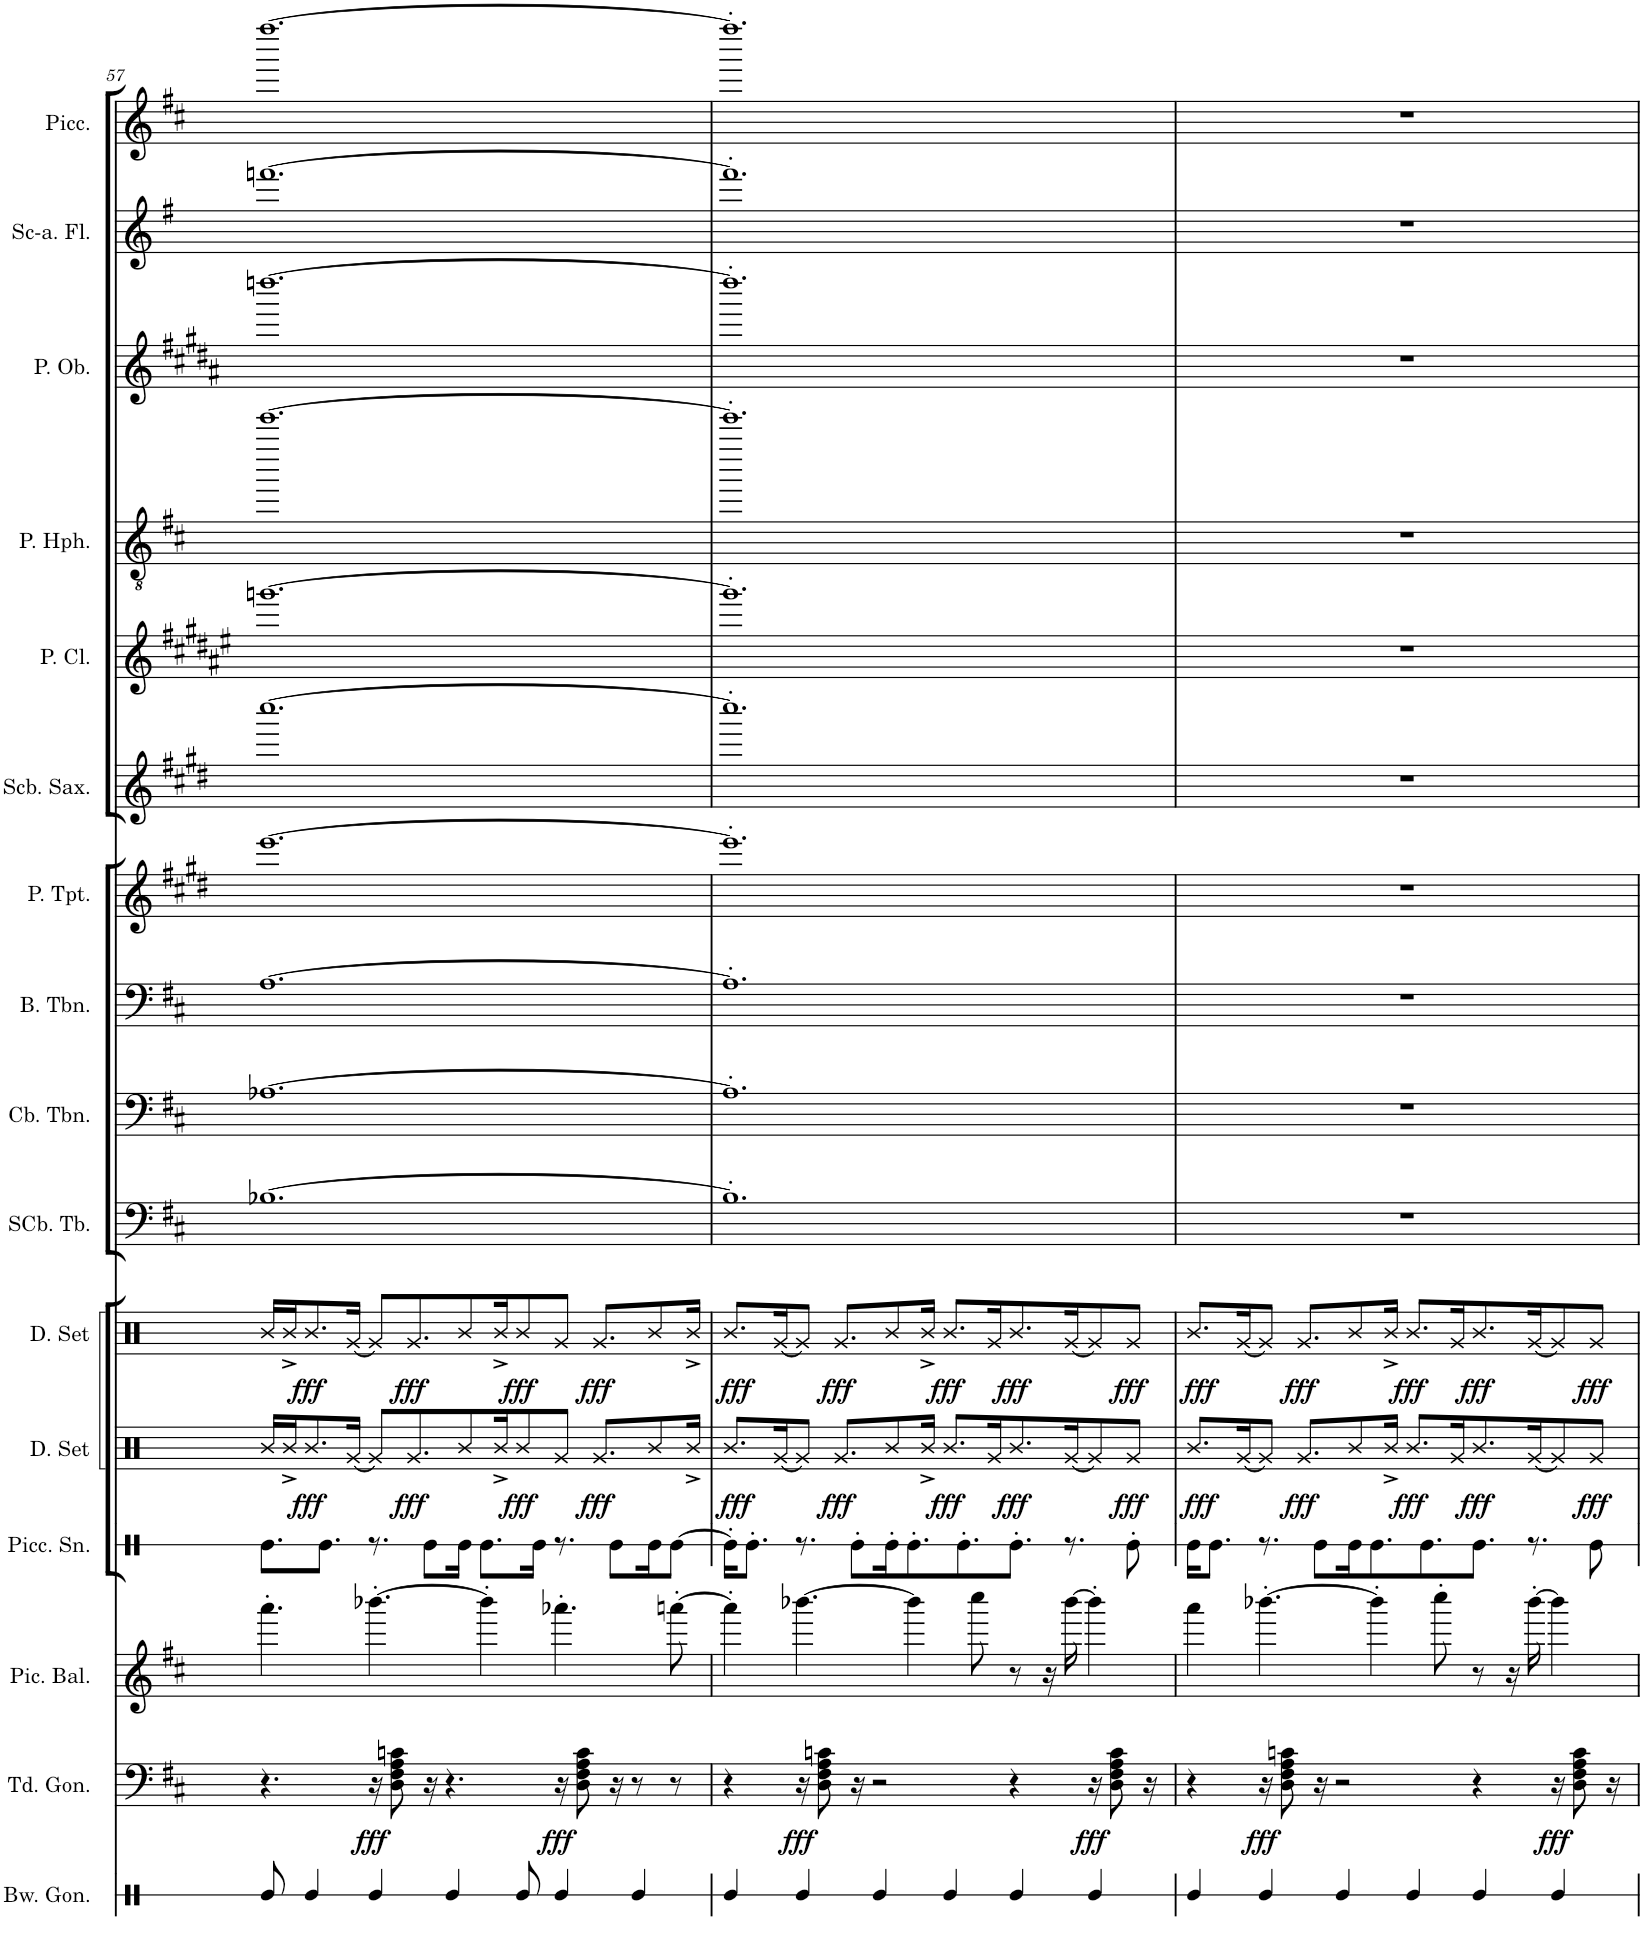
**kern	**kern	**dynam	**kern	**kern	**kern	**dynam	**kern	**dynam	**kern	**kern	**kern	**kern	**kern	**kern	**kern	**kern	**kern	**kern
*part16	*part15	*part15	*part14	*part13	*part12	*part12	*part11	*part11	*part10	*part9	*part8	*part7	*part6	*part5	*part4	*part3	*part2	*part1
*staff16	*staff15	*staff15	*staff14	*staff13	*staff12	*staff12	*staff11	*staff11	*staff10	*staff9	*staff8	*staff7	*staff6	*staff5	*staff4	*staff3	*staff2	*staff1
*I"Bowl Gongs	*I"Tuned Gongs	*	*I"Piccolo Balalaika	*I"Piccolo Snare	*I"Drumset	*	*I"Drumset	*	*I"Sub-Contrabass Tuba	*I"Contrabass Trombone	*I"Bass Trombone	*I"Piccolo Trumpet	*I"Subcontrabass Saxophone	*I"Piccolo Clarinet	*I"Piccolo Heckelphone	*I"Piccolo Oboe	*I"Sub Contra-alto Flute	*I"Piccolo
*I'Bw. Gon.	*I'Td. Gon.	*	*I'Pic. Bal.	*I'Picc. Sn.	*I'D. Set	*	*I'D. Set	*	*I'SCb. Tb.	*I'Cb. Tbn.	*I'B. Tbn.	*I'P. Tpt.	*I'Scb. Sax.	*I'P. Cl.	*I'P. Hph.	*I'P. Ob.	*I'Sc-a. Fl.	*I'Picc.
!!LO:PB:g=z
*clefX	*clefF4	*	*clefG2	*clefX	*clefX	*	*clefX	*	*clefF4	*clefF4	*clefF4	*clefG2	*clefG2	*clefG2	*clefGv2	*clefG2	*clefG2	*clefG2
*	*	*	*	*	*	*	*	*	*	*	*	*Trd-6c-10	*Trd22c38	*Trd-5c-8	*	*Trd-2c-3	*Trd17c29	*Trd-7c-12
*k[]	*k[f#c#]	*	*k[f#c#]	*k[]	*k[]	*	*k[]	*	*k[f#c#]	*k[f#c#]	*k[f#c#]	*k[f#c#g#d#]	*k[f#c#g#d#]	*k[f#c#g#d#a#e#]	*k[f#c#]	*k[f#c#g#d#a#]	*k[f#]	*k[f#c#]
*M12/8	*M12/8	*	*M12/8	*M12/8	*M12/8	*	*M12/8	*	*M12/8	*M12/8	*M12/8	*M12/8	*M12/8	*M12/8	*M12/8	*M12/8	*M12/8	*M12/8
=57	=57	=57	=57	=57	=57	=57	=57	=57	=57	=57	=57	=57	=57	=57	=57	=57	=57	=57
8Re/	4.r	.	4.aaa'\	8.Re\L	16R/LL	.	16R/LL	.	[1.B-X	[1.A-X	[1.A	[1.eee	[1.cccc#	[1.gggn	[1.eeee	[1.ddddn	[1.fffn	[1.ffff#
.	.	.	.	.	16R^/J	.	16R^/J	.	.	.	.	.	.	.	.	.	.	.
!	!	!	!	!	!	!LO:DY:b	!	!LO:DY:b	!	!	!	!	!	!	!	!	!	!
4Re/	.	.	.	.	8.R/	fff	8.R/	fff	.	.	.	.	.	.	.	.	.	.
.	.	.	.	8.Re\J	.	.	.	.	.	.	.	.	.	.	.	.	.	.
.	.	.	.	.	[16Rg/Jk	.	[16Rg/Jk	.	.	.	.	.	.	.	.	.	.	.
!	!	!LO:DY:b	!	!	!	!	!	!	!	!	!	!	!	!	!	!	!	!
4Re/	16r	fff	[4.bbb-X'\	8.r	8Rg/L]	.	8Rg/L]	.	.	.	.	.	.	.	.	.	.	.
.	8D\ 8F#\ 8A\ 8cn\	.	.	.	.	.	.	.	.	.	.	.	.	.	.	.	.	.
!	!	!	!	!	!	!LO:DY:b	!	!LO:DY:b	!	!	!	!	!	!	!	!	!	!
.	.	.	.	.	8.Rg/	fff	8.Rg/	fff	.	.	.	.	.	.	.	.	.	.
.	16r	.	.	8Re\L	.	.	.	.	.	.	.	.	.	.	.	.	.	.
4Re/	4.r	.	.	.	.	.	.	.	.	.	.	.	.	.	.	.	.	.
.	.	.	.	16Re\Jk	8R/	.	8R/	.	.	.	.	.	.	.	.	.	.	.
.	.	.	4bbb-'\]	8.Re\L	.	.	.	.	.	.	.	.	.	.	.	.	.	.
.	.	.	.	.	16R^/K	.	16R^/K	.	.	.	.	.	.	.	.	.	.	.
!	!	!	!	!	!	!LO:DY:b	!	!LO:DY:b	!	!	!	!	!	!	!	!	!	!
8Re/	.	.	.	.	8R/	fff	8R/	fff	.	.	.	.	.	.	.	.	.	.
.	.	.	.	16Re\Jk	.	.	.	.	.	.	.	.	.	.	.	.	.	.
!	!	!LO:DY:b	!	!	!	!	!	!	!	!	!	!	!	!	!	!	!	!
4Re/	16r	fff	4.aaa-X'\	8.r	8Rg/J	.	8Rg/J	.	.	.	.	.	.	.	.	.	.	.
.	8D\ 8F#\ 8A\ 8c\	.	.	.	.	.	.	.	.	.	.	.	.	.	.	.	.	.
!	!	!	!	!	!	!LO:DY:b	!	!LO:DY:b	!	!	!	!	!	!	!	!	!	!
.	.	.	.	.	8.Rg/L	fff	8.Rg/L	fff	.	.	.	.	.	.	.	.	.	.
.	16r	.	.	8Re\L	.	.	.	.	.	.	.	.	.	.	.	.	.	.
4Re/	8r	.	.	.	.	.	.	.	.	.	.	.	.	.	.	.	.	.
.	.	.	.	16Re\K	8R/	.	8R/	.	.	.	.	.	.	.	.	.	.	.
.	8r	.	[8aaan'\	[8Re\J	.	.	.	.	.	.	.	.	.	.	.	.	.	.
.	.	.	.	.	16R^/Jk	.	16R^/Jk	.	.	.	.	.	.	.	.	.	.	.
=58	=58	=58	=58	=58	=58	=58	=58	=58	=58	=58	=58	=58	=58	=58	=58	=58	=58	=58
!	!	!	!	!	!	!LO:DY:b	!	!LO:DY:b	!	!	!	!	!	!	!	!	!	!
4Re/	4r	.	4aaa'\]	16Re'\KL]	8.R/L	fff	8.R/L	fff	1.B-']	1.A-']	1.A']	1.eee']	1.cccc#']	1.ggg']	1.eeee']	1.dddd']	1.fff']	1.ffff#']
.	.	.	.	8.Re'\J	.	.	.	.	.	.	.	.	.	.	.	.	.	.
.	.	.	.	.	[16Rg/K	.	[16Rg/K	.	.	.	.	.	.	.	.	.	.	.
!	!	!LO:DY:b	!	!	!	!	!	!	!	!	!	!	!	!	!	!	!	!
4Re/	16r	fff	[4.bbb-X\	8.r	8Rg/J]	.	8Rg/J]	.	.	.	.	.	.	.	.	.	.	.
.	8D\ 8F#\ 8A\ 8cn\	.	.	.	.	.	.	.	.	.	.	.	.	.	.	.	.	.
!	!	!	!	!	!	!LO:DY:b	!	!LO:DY:b	!	!	!	!	!	!	!	!	!	!
.	.	.	.	.	8.Rg/L	fff	8.Rg/L	fff	.	.	.	.	.	.	.	.	.	.
.	16r	.	.	8Re'\L	.	.	.	.	.	.	.	.	.	.	.	.	.	.
4Re/	2r	.	.	.	.	.	.	.	.	.	.	.	.	.	.	.	.	.
.	.	.	.	16Re'\K	8R/	.	8R/	.	.	.	.	.	.	.	.	.	.	.
.	.	.	4bbb-\]	8.Re'\	.	.	.	.	.	.	.	.	.	.	.	.	.	.
.	.	.	.	.	16R^/Jk	.	16R^/Jk	.	.	.	.	.	.	.	.	.	.	.
!	!	!	!	!	!	!LO:DY:b	!	!LO:DY:b	!	!	!	!	!	!	!	!	!	!
4Re/	.	.	.	.	8.R/L	fff	8.R/L	fff	.	.	.	.	.	.	.	.	.	.
.	.	.	.	8.Re'\	.	.	.	.	.	.	.	.	.	.	.	.	.	.
.	.	.	8cccc#\	.	.	.	.	.	.	.	.	.	.	.	.	.	.	.
.	.	.	.	.	16Rg/K	.	16Rg/K	.	.	.	.	.	.	.	.	.	.	.
!	!	!	!	!	!	!LO:DY:b	!	!LO:DY:b	!	!	!	!	!	!	!	!	!	!
4Re/	4r	.	8r	8.Re'\J	8.R/	fff	8.R/	fff	.	.	.	.	.	.	.	.	.	.
.	.	.	16r	.	.	.	.	.	.	.	.	.	.	.	.	.	.	.
.	.	.	[16bbb-\	8.r	[16Rg/K	.	[16Rg/K	.	.	.	.	.	.	.	.	.	.	.
!	!	!LO:DY:b	!	!	!	!	!	!	!	!	!	!	!	!	!	!	!	!
4Re/	16r	fff	4bbb-'\]	.	8Rg/]	.	8Rg/]	.	.	.	.	.	.	.	.	.	.	.
.	8D\ 8F#\ 8A\ 8c\	.	.	.	.	.	.	.	.	.	.	.	.	.	.	.	.	.
!	!	!	!	!	!	!LO:DY:b	!	!LO:DY:b	!	!	!	!	!	!	!	!	!	!
.	.	.	.	8Re'\	8Rg/J	fff	8Rg/J	fff	.	.	.	.	.	.	.	.	.	.
.	16r	.	.	.	.	.	.	.	.	.	.	.	.	.	.	.	.	.
=59	=59	=59	=59	=59	=59	=59	=59	=59	=59	=59	=59	=59	=59	=59	=59	=59	=59	=59
!	!	!	!	!	!	!LO:DY:b	!	!LO:DY:b	!	!	!	!	!	!	!	!	!	!
4Re/	4r	.	4aaa\	16Re\KL	8.R/L	fff	8.R/L	fff	1.r	1.r	1.r	1.r	1.r	1.r	1.r	1.r	1.r	1.r
.	.	.	.	8.Re\J	.	.	.	.	.	.	.	.	.	.	.	.	.	.
.	.	.	.	.	[16Rg/K	.	[16Rg/K	.	.	.	.	.	.	.	.	.	.	.
!	!	!LO:DY:b	!	!	!	!	!	!	!	!	!	!	!	!	!	!	!	!
4Re/	16r	fff	[4.bbb-X'\	8.r	8Rg/J]	.	8Rg/J]	.	.	.	.	.	.	.	.	.	.	.
.	8D\ 8F#\ 8A\ 8cn\	.	.	.	.	.	.	.	.	.	.	.	.	.	.	.	.	.
!	!	!	!	!	!	!LO:DY:b	!	!LO:DY:b	!	!	!	!	!	!	!	!	!	!
.	.	.	.	.	8.Rg/L	fff	8.Rg/L	fff	.	.	.	.	.	.	.	.	.	.
.	16r	.	.	8Re\L	.	.	.	.	.	.	.	.	.	.	.	.	.	.
4Re/	2r	.	.	.	.	.	.	.	.	.	.	.	.	.	.	.	.	.
.	.	.	.	16Re\K	8R/	.	8R/	.	.	.	.	.	.	.	.	.	.	.
.	.	.	4bbb-'\]	8.Re\	.	.	.	.	.	.	.	.	.	.	.	.	.	.
.	.	.	.	.	16R^/Jk	.	16R^/Jk	.	.	.	.	.	.	.	.	.	.	.
!	!	!	!	!	!	!LO:DY:b	!	!LO:DY:b	!	!	!	!	!	!	!	!	!	!
4Re/	.	.	.	.	8.R/L	fff	8.R/L	fff	.	.	.	.	.	.	.	.	.	.
.	.	.	.	8.Re\	.	.	.	.	.	.	.	.	.	.	.	.	.	.
.	.	.	8cccc#'\	.	.	.	.	.	.	.	.	.	.	.	.	.	.	.
.	.	.	.	.	16Rg/K	.	16Rg/K	.	.	.	.	.	.	.	.	.	.	.
!	!	!	!	!	!	!LO:DY:b	!	!LO:DY:b	!	!	!	!	!	!	!	!	!	!
4Re/	4r	.	8r	8.Re\J	8.R/	fff	8.R/	fff	.	.	.	.	.	.	.	.	.	.
.	.	.	16r	.	.	.	.	.	.	.	.	.	.	.	.	.	.	.
.	.	.	[16bbb-'\	8.r	[16Rg/K	.	[16Rg/K	.	.	.	.	.	.	.	.	.	.	.
!	!	!LO:DY:b	!	!	!	!	!	!	!	!	!	!	!	!	!	!	!	!
4Re/	16r	fff	4bbb-\]	.	8Rg/]	.	8Rg/]	.	.	.	.	.	.	.	.	.	.	.
.	8D\ 8F#\ 8A\ 8c\	.	.	.	.	.	.	.	.	.	.	.	.	.	.	.	.	.
!	!	!	!	!	!	!LO:DY:b	!	!LO:DY:b	!	!	!	!	!	!	!	!	!	!
.	.	.	.	8Re\	8Rg/J	fff	8Rg/J	fff	.	.	.	.	.	.	.	.	.	.
.	16r	.	.	.	.	.	.	.	.	.	.	.	.	.	.	.	.	.
=	=	=	=	=	=	=	=	=	=	=	=	=	=	=	=	=	=	=
*-	*-	*-	*-	*-	*-	*-	*-	*-	*-	*-	*-	*-	*-	*-	*-	*-	*-	*-
